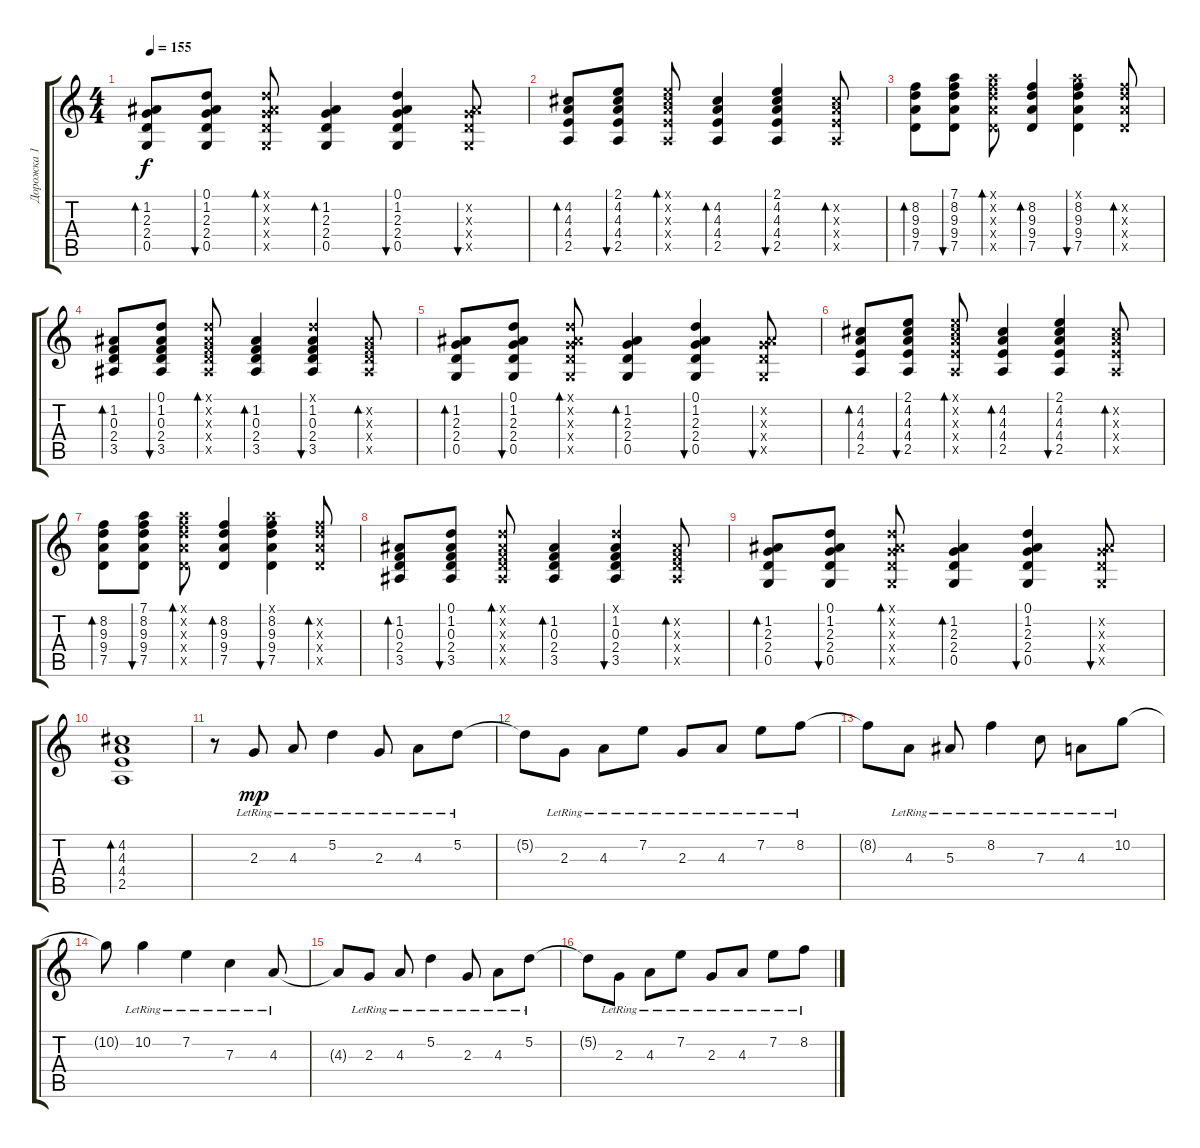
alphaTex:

\track ("Дорожка 1" "Дорожка 1") {instrument acousticguitarsteel}
\staff {score tabs}
\tuning (D4 A3 F3 C3 G2 D2) {hide}
\ts (4 4)
\tempo 155
\clef g2
\ks c
(1.2 2.3 2.4 0.5).8{bd 120 dy f} (0.1 1.2 2.3 2.4 0.5).8{bu 60} (0.1{x} 1.2{x} 2.3{x} 2.4{x} 0.5{x}).8{bd 60} (1.2 2.3 2.4 0.5).4{bd 60} (0.1 1.2 2.3 2.4 0.5).4{bu 60} (1.2{x} 2.3{x} 2.4{x} 0.5{x}).8{bu 120} |
(4.2 4.3 4.4 2.5).8{bd 120} (2.1 4.2 4.3 4.4 2.5).8{bu 60} (2.1{x} 4.2{x} 4.3{x} 4.4{x} 2.5{x}).8{bd 60} (4.2 4.3 4.4 2.5).4{bd 60} (2.1 4.2 4.3 4.4 2.5).4{bu 60} (4.2{x} 4.3{x} 4.4{x} 2.5{x}).8{bd 120} |
(8.2 9.3 9.4 7.5).8{bd 120} (7.1 8.2 9.3 9.4 7.5).8{bu 60} (7.1{x} 8.2{x} 9.3{x} 9.4{x} 7.5{x}).8{bd 60} (8.2 9.3 9.4 7.5).4{bd 60} (7.1{x} 8.2 9.3 9.4 7.5).4{bu 60} (8.2{x} 9.3{x} 9.4{x} 7.5{x}).8{bd 120} |
(1.2 0.3 2.4 3.5).8{bd 120} (0.1 1.2 0.3 2.4 3.5).8{bu 60} (0.1{x} 1.2{x} 0.3{x} 2.4{x} 3.5{x}).8{bd 60} (1.2 0.3 2.4 3.5).4{bd 60} (0.1{x} 1.2 0.3 2.4 3.5).4{bu 60} (1.2{x} 0.3{x} 2.4{x} 3.5{x}).8{bd 60} |
(1.2 2.3 2.4 0.5).8{bd 120} (0.1 1.2 2.3 2.4 0.5).8{bu 60} (0.1{x} 1.2{x} 2.3{x} 2.4{x} 0.5{x}).8{bd 60} (1.2 2.3 2.4 0.5).4{bd 60} (0.1 1.2 2.3 2.4 0.5).4{bu 60} (1.2{x} 2.3{x} 2.4{x} 0.5{x}).8{bu 120} |
(4.2 4.3 4.4 2.5).8{bd 120} (2.1 4.2 4.3 4.4 2.5).8{bu 60} (2.1{x} 4.2{x} 4.3{x} 4.4{x} 2.5{x}).8{bd 60} (4.2 4.3 4.4 2.5).4{bd 60} (2.1 4.2 4.3 4.4 2.5).4{bu 60} (4.2{x} 4.3{x} 4.4{x} 2.5{x}).8{bd 120} |
(8.2 9.3 9.4 7.5).8{bd 120} (7.1 8.2 9.3 9.4 7.5).8{bu 60} (7.1{x} 8.2{x} 9.3{x} 9.4{x} 7.5{x}).8{bd 60} (8.2 9.3 9.4 7.5).4{bd 60} (7.1{x} 8.2 9.3 9.4 7.5).4{bu 60} (8.2{x} 9.3{x} 9.4{x} 7.5{x}).8{bd 120} |
(1.2 0.3 2.4 3.5).8{bd 120} (0.1 1.2 0.3 2.4 3.5).8{bu 60} (0.1{x} 1.2{x} 0.3{x} 2.4{x} 3.5{x}).8{bd 60} (1.2 0.3 2.4 3.5).4{bd 60} (0.1{x} 1.2 0.3 2.4 3.5).4{bu 60} (1.2{x} 0.3{x} 2.4{x} 3.5{x}).8{bd 60} |
(1.2 2.3 2.4 0.5).8{bd 120} (0.1 1.2 2.3 2.4 0.5).8{bu 60} (0.1{x} 1.2{x} 2.3{x} 2.4{x} 0.5{x}).8{bd 60} (1.2 2.3 2.4 0.5).4{bd 60} (0.1 1.2 2.3 2.4 0.5).4{bu 60} (1.2{x} 2.3{x} 2.4{x} 0.5{x}).8{bu 120} |
(4.2 4.3 4.4 2.5).1{bd 120} |
r.8{volume 8 instrument electricguitarjazz} 2.3{lr}.8{dy mp} 4.3{lr}.8 5.2{lr}.4 2.3{lr}.8 4.3{lr}.8 5.2{lr}.8 |
5.2{t}.8 2.3{lr}.8 4.3{lr}.8 7.2{lr}.8 2.3{lr}.8 4.3{lr}.8 7.2{lr}.8 8.2{lr}.8 |
8.2{t}.8 4.3{lr}.8 5.3{lr}.8 8.2{lr}.4 7.3{lr}.8 4.3{lr}.8 10.2{lr}.8 |
10.2{t}.8 10.2{lr}.4 7.2{lr}.4 7.3{lr}.4 4.3{lr}.8 |
4.3{t}.8 2.3{lr}.8 4.3{lr}.8 5.2{lr}.4 2.3{lr}.8 4.3{lr}.8 5.2{lr}.8 |
5.2{t}.8 2.3{lr}.8 4.3{lr}.8 7.2{lr}.8 2.3{lr}.8 4.3{lr}.8 7.2{lr}.8 8.2{lr}.8
